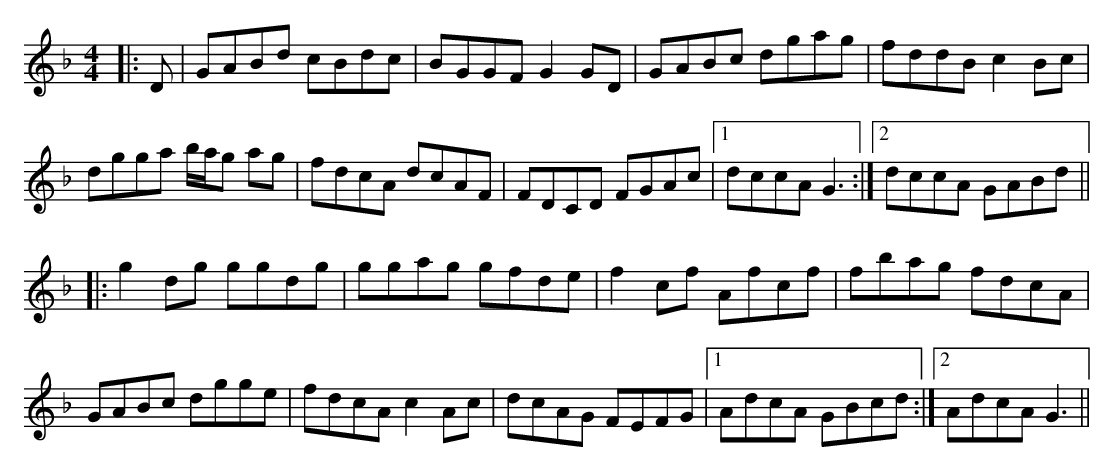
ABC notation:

X:1
M:4/4
K:Gdor
|:D|GABd cBdc|BGGF G2GD|GABc dgag|fddB c2Bc|
dgga b/a/g ag|fdcA dcAF|FDCD FGAc|1 dccA G3:|2 dccA GABd||
|:g2dg ggdg|ggag gfde|f2cf Afcf|fbag fdcA|
GABc dgge|fdcA c2Ac|dcAG FEFG|1 AdcA GBcd:|2 AdcA G3||
